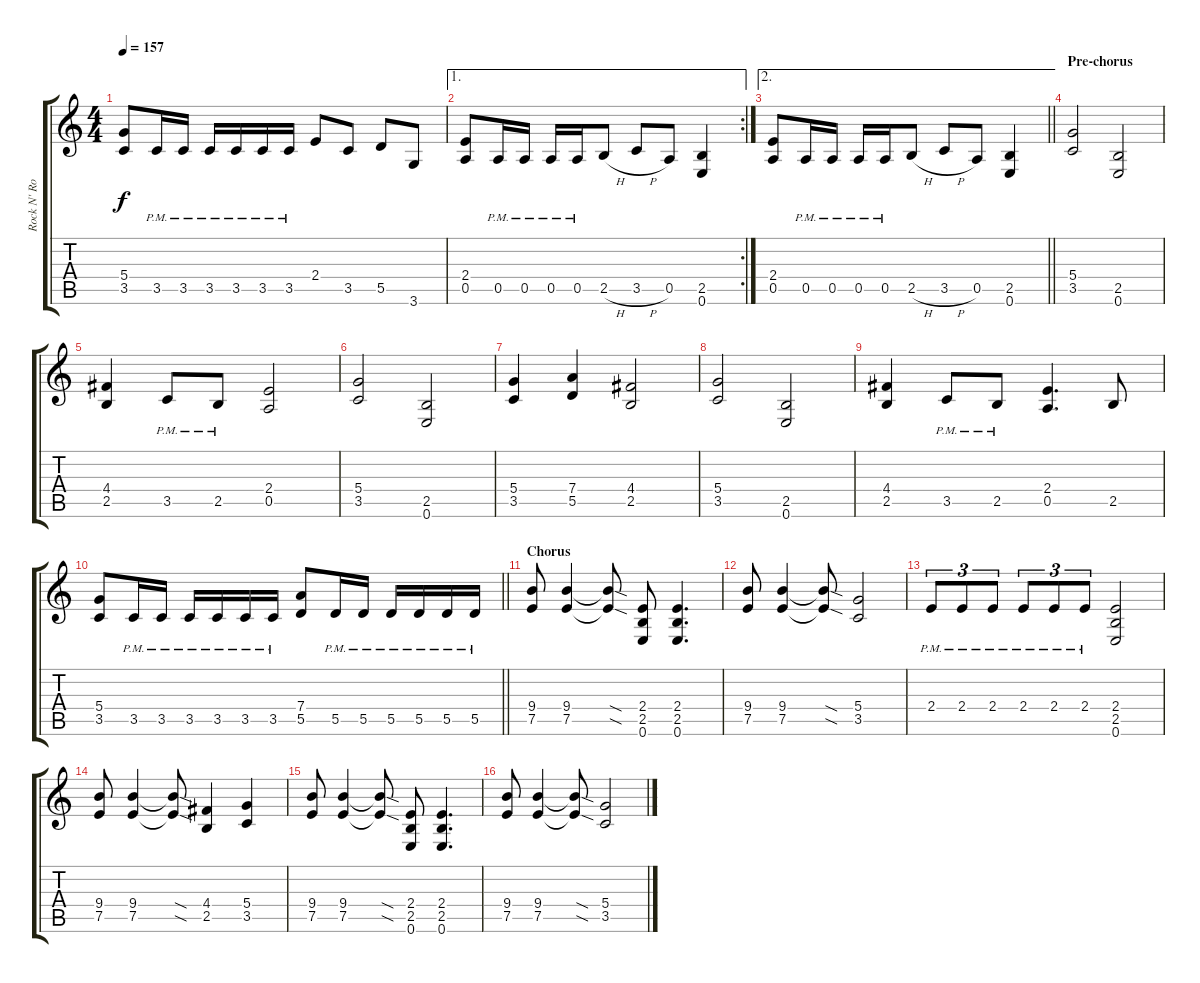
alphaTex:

\track ("Rock N' Rolf" "Rock N' Ro") {instrument distortionguitar}
\staff {score tabs}
\tuning (E4 B3 G3 D3 A2 E2) {hide}
\ts (4 4)
\tempo 157
\clef g2
\ks c
(5.4 3.5).8{dy f} 3.5{pm}.16 3.5{pm}.16 3.5{pm}.16 3.5{pm}.16 3.5{pm}.16 3.5{pm}.16 2.4.8 3.5.8 5.5.8 3.6.8 |
\ae 1
\rc 2
(2.4 0.5).8 0.5{pm}.16 0.5{pm}.16 0.5{pm}.16 0.5{pm}.16 2.5{h}.8 3.5{h}.8 0.5.8 (2.5 0.6).4 |
\ae 2
\barLineRight lightlight
(2.4 0.5).8 0.5{pm}.16 0.5{pm}.16 0.5{pm}.16 0.5{pm}.16 2.5{h}.8 3.5{h}.8 0.5.8 (2.5 0.6).4 |
\section ("" "Pre-chorus")
(5.4 3.5).2 (2.5 0.6).2 |
(4.4 2.5).4 3.5{pm}.8 2.5{pm}.8 (2.4 0.5).2 |
(5.4 3.5).2 (2.5 0.6).2 |
(5.4 3.5).4 (7.4 5.5).4 (4.4 2.5).2 |
(5.4 3.5).2 (2.5 0.6).2 |
(4.4 2.5).4 3.5{pm}.8 2.5{pm}.8 (2.4 0.5).4{d} 2.5.8 |
\barLineRight lightlight
(5.4 3.5).8 3.5{pm}.16 3.5{pm}.16 3.5{pm}.16 3.5{pm}.16 3.5{pm}.16 3.5{pm}.16 (7.4 5.5).8 5.5{pm}.16 5.5{pm}.16 5.5{pm}.16 5.5{pm}.16 5.5{pm}.16 5.5{pm}.16 |
\section ("" "Chorus")
(9.4 7.5).8 (9.4 7.5).4 (9.4{sod t} 7.5{sod t}).8 (2.4 2.5 0.6).8 (2.4 2.5 0.6).4{d} |
(9.4 7.5).8 (9.4 7.5).4 (9.4{sod t} 7.5{sod t}).8 (5.4 3.5).2 |
2.4{pm}.8{tu (3 2)} 2.4{pm}.8{tu (3 2)} 2.4{pm}.8{tu (3 2)} 2.4{pm}.8{tu (3 2)} 2.4{pm}.8{tu (3 2)} 2.4{pm}.8{tu (3 2)} (2.4 2.5 0.6).2 |
(9.4 7.5).8 (9.4 7.5).4 (9.4{sod t} 7.5{sod t}).8 (4.4 2.5).4 (5.4 3.5).4 |
(9.4 7.5).8 (9.4 7.5).4 (9.4{sod t} 7.5{sod t}).8 (2.4 2.5 0.6).8 (2.4 2.5 0.6).4{d} |
(9.4 7.5).8 (9.4 7.5).4 (9.4{sod t} 7.5{sod t}).8 (5.4 3.5).2
